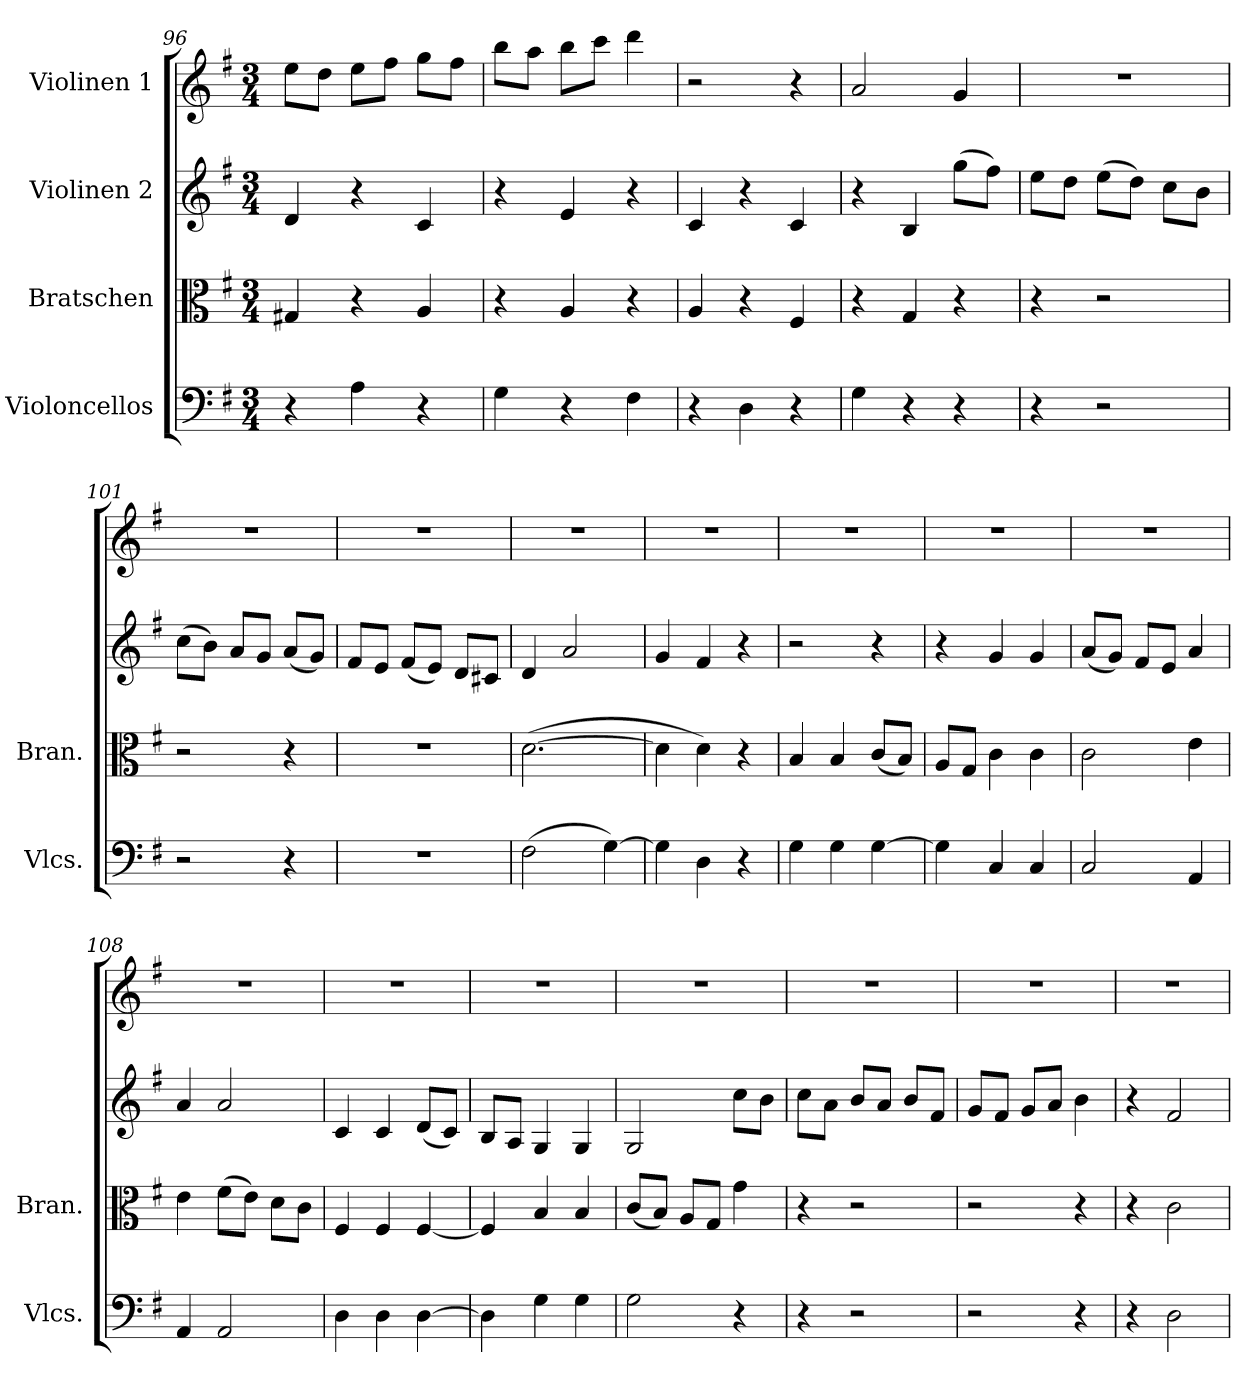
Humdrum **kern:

**kern	**kern	**kern	**kern
*part4	*part3	*part2	*part1
*staff4	*staff3	*staff2	*staff1
*I"Violoncellos	*I"Bratschen	*I"Violinen 2	*I"Violinen 1
*I'Vlcs.	*I'Bran.	*	*
*clefF4	*clefC3	*clefG2	*clefG2
*k[f#]	*k[f#]	*k[f#]	*k[f#]
*M3/4	*M3/4	*M3/4	*M3/4
=96	=96	=96	=96
4r	4G#X/	4d/	8ee\L
.	.	.	8dd\J
4A\	4r	4r	8ee\L
.	.	.	8ff#\J
4r	4A/	4c/	8gg\L
.	.	.	8ff#\J
=97	=97	=97	=97
4G\	4r	4r	8bb\L
.	.	.	8aa\J
4r	4A/	4e/	8bb\L
.	.	.	8ccc\J
4F#\	4r	4r	4ddd\
=98	=98	=98	=98
4r	4A/	4c/	2r
4D\	4r	4r	.
4r	4F#/	4c/	4r
=99	=99	=99	=99
4G\	4r	4r	2a/
4r	4G/	4B/	.
4r	4r	(>8gg\L	4g/
.	.	8ff#\J)	.
=100	=100	=100	=100
4r	4r	8ee\L	2.r
.	.	8dd\J	.
2r	2r	(>8ee\L	.
.	.	8dd\J)	.
.	.	8cc\L	.
.	.	8b\J	.
=101	=101	=101	=101
2r	2r	(>8cc\L	2.r
.	.	8b\J)	.
.	.	8a/L	.
.	.	8g/J	.
4r	4r	(<8a/L	.
.	.	8g/J)	.
!!LO:PB:g=z
=102	=102	=102	=102
2.r	2.r	8f#/L	2.r
.	.	8e/J	.
.	.	(<8f#/L	.
.	.	8e/J)	.
.	.	8d/L	.
.	.	8c#X/J	.
=103	=103	=103	=103
(>2F#\	(>[2.d\	4d/	2.r
.	.	2a/	.
[4G\)	.	.	.
=104	=104	=104	=104
4G\]	4d\]	4g/	2.r
4D\	4d\)	4f#/	.
4r	4r	4r	.
=105	=105	=105	=105
4G\	4B/	2r	2.r
4G\	4B/	.	.
[4G\	(<8c/L	4r	.
.	8B/J)	.	.
=106	=106	=106	=106
4G\]	8A/L	4r	2.r
.	8G/J	.	.
4C/	4c\	4g/	.
4C/	4c\	4g/	.
=107	=107	=107	=107
2C/	2c\	(<8a/L	2.r
.	.	8g/J)	.
.	.	8f#/L	.
.	.	8e/J	.
4AA/	4e\	4a/	.
=108	=108	=108	=108
4AA/	4e\	4a/	2.r
2AA/	(>8f#\L	2a/	.
.	8e\J)	.	.
.	8d\L	.	.
.	8c\J	.	.
=109	=109	=109	=109
4D\	4F#/	4c/	2.r
4D\	4F#/	4c/	.
[4D\	[4F#/	(<8d/L	.
.	.	8c/J)	.
!!LO:LB:g=z
=110	=110	=110	=110
4D\]	4F#/]	8B/L	2.r
.	.	8A/J	.
4G\	4B/	4G/	.
4G\	4B/	4G/	.
=111	=111	=111	=111
2G\	(<8c/L	2G/	2.r
.	8B/J)	.	.
.	8A/L	.	.
.	8G/J	.	.
4r	4g\	8cc\L	.
.	.	8b\J	.
=112	=112	=112	=112
4r	4r	8cc\L	2.r
.	.	8a\J	.
2r	2r	8b/L	.
.	.	8a/J	.
.	.	8b/L	.
.	.	8f#/J	.
=113	=113	=113	=113
2r	2r	8g/L	2.r
.	.	8f#/J	.
.	.	8g/L	.
.	.	8a/J	.
4r	4r	4b\	.
=114	=114	=114	=114
4r	4r	4r	2.r
2D\	2c\	2f#/	.
=	=	=	=
*-	*-	*-	*-
